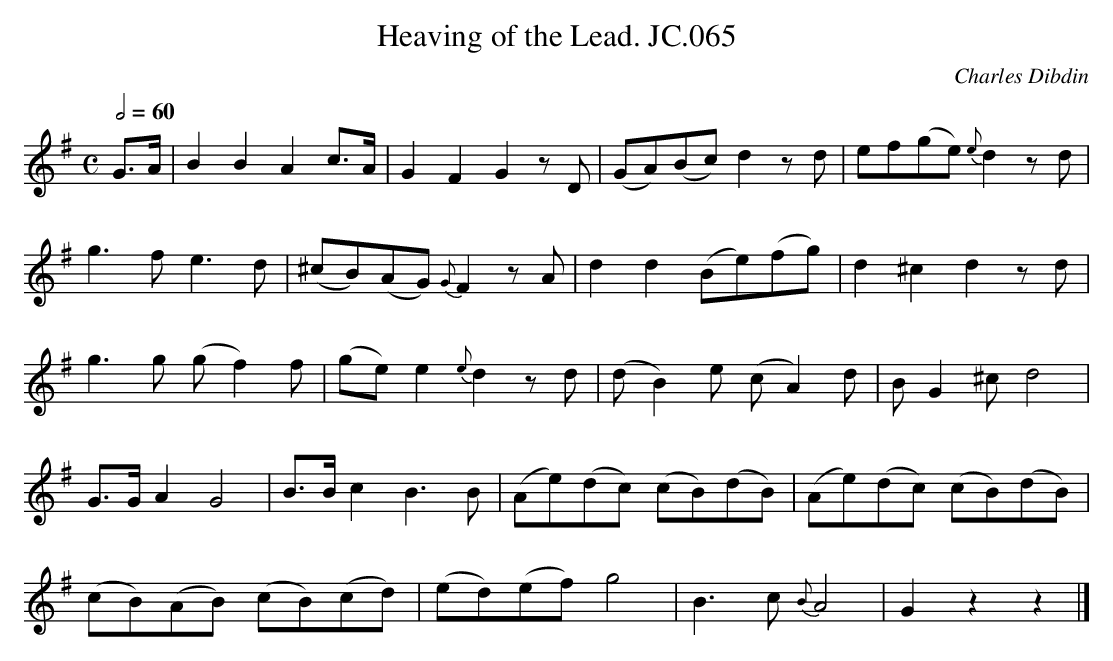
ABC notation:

X:1
T:Heaving of the Lead. JC.065
C:Charles Dibdin
M:C
L:1/8
Q:2/4=60
K:G
G>A|B2B2A2c>A|G2F2G2zD|\\
(GA)(Bc)d2zd|ef(ge){e}d2zd|
g3fe3d|(^cB)(AG){G}F2zA|\\
d2d2(Be)(fg)|d2^c2d2zd|
g3g (gf2)f|(ge)e2{e}d2zd|\\
(dB2)e (cA2)d|BG2^cd4|
G>GA2G4|B>Bc2B3B|\\
(Ae)(dc) (cB)(dB)|(Ae)(dc) (cB)(dB)|
(cB)(AB) (cB)(cd)|(ed)(ef)g4|\\
B3c{B}A4|G2z2z2|]
